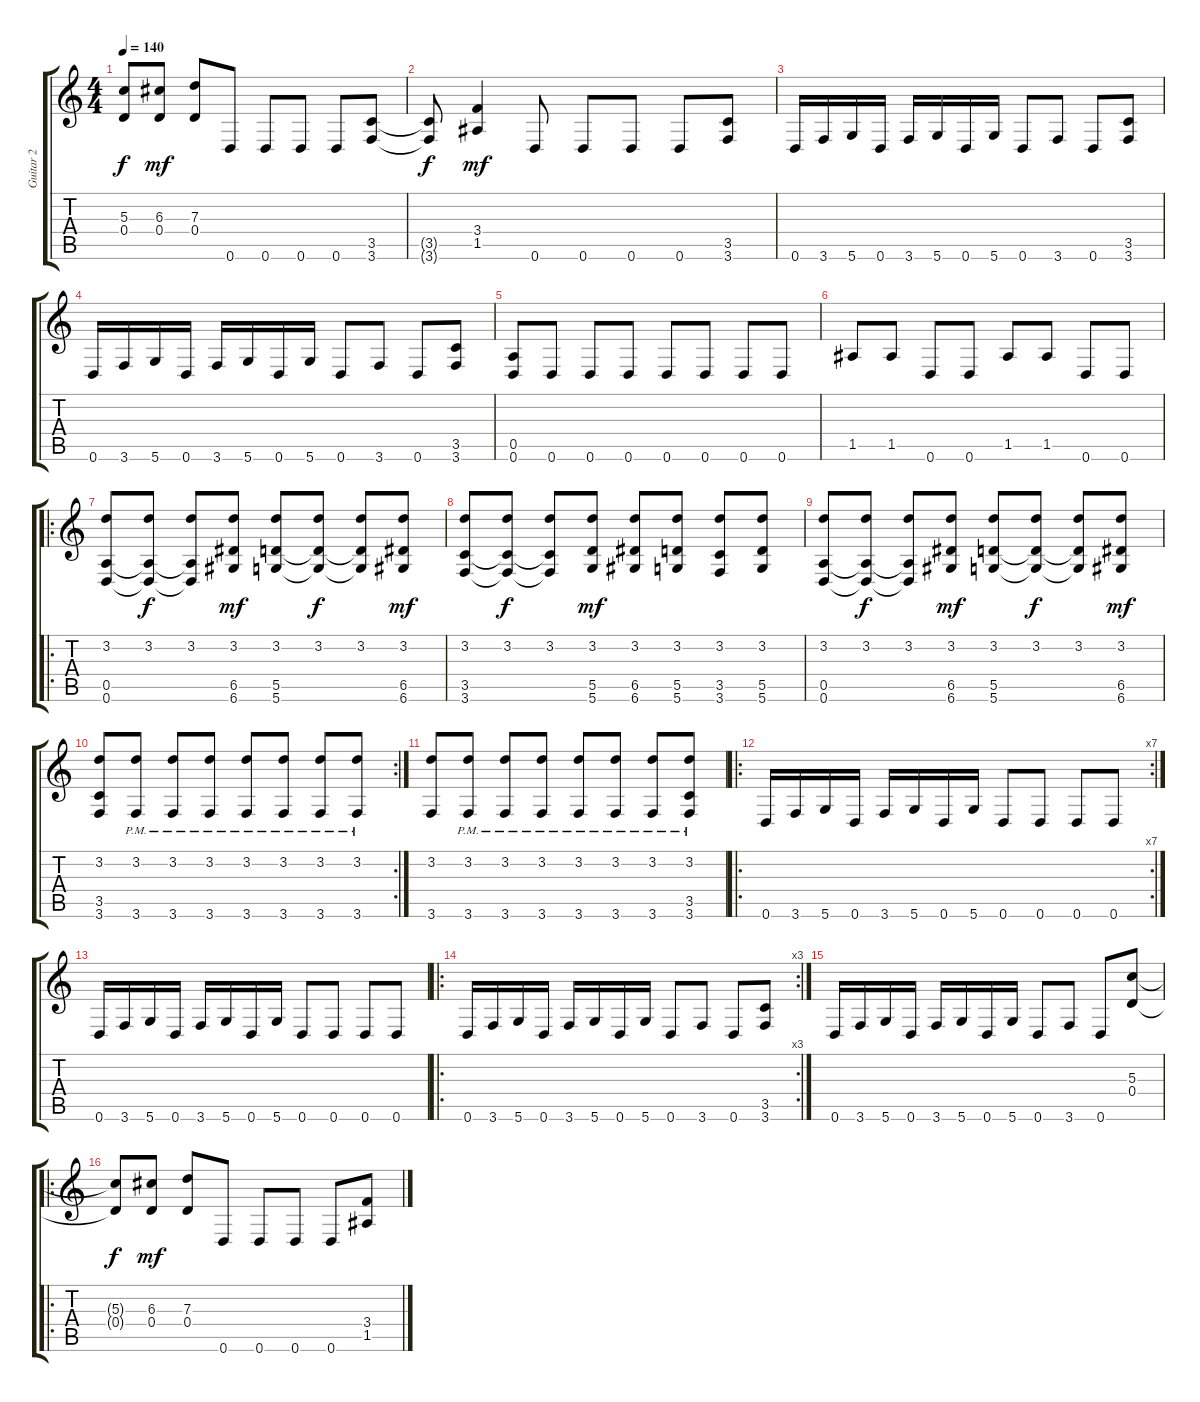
\track ("Guitar 2" "Guitar 2") {instrument distortionguitar}
\staff {score tabs}
\tuning (E4 B3 G3 D3 A2 D2) {hide}
\ts (4 4)
\tempo 140
\clef g2
\ks c
(5.3{t} 0.4{t}).8{dy f} (6.3 0.4).8{dy mf} (7.3 0.4).8 0.6.8 0.6.8 0.6.8 0.6.8 (3.5 3.6).8 |
(3.5{t} 3.6{t}).8{dy f} (3.4 1.5).4{dy mf} 0.6.8 0.6.8 0.6.8 0.6.8 (3.5 3.6).8 |
0.6.16 3.6.16 5.6.16 0.6.16 3.6.16 5.6.16 0.6.16 5.6.16 0.6.8 3.6.8 0.6.8 (3.5 3.6).8 |
0.6.16 3.6.16 5.6.16 0.6.16 3.6.16 5.6.16 0.6.16 5.6.16 0.6.8 3.6.8 0.6.8 (3.5 3.6).8 |
(0.5 0.6).8 0.6.8 0.6.8 0.6.8 0.6.8 0.6.8 0.6.8 0.6.8 |
1.5.8 1.5.8 0.6.8 0.6.8 1.5.8 1.5.8 0.6.8 0.6.8 |
\ro
(3.2 0.5 0.6).8{volume 9} (3.2 0.5{t} 0.6{t}).8{dy f} (3.2 0.5{t} 0.6{t}).8 (3.2 6.5 6.6).8{dy mf} (3.2 5.5 5.6).8 (3.2 5.5{t} 5.6{t}).8{dy f} (3.2 5.5{t} 5.6{t}).8 (3.2 6.5 6.6).8{dy mf} |
(3.2 3.5 3.6).8 (3.2 3.5{t} 3.6{t}).8{dy f} (3.2 3.5{t} 3.6{t}).8 (3.2 5.5 5.6).8{dy mf} (3.2 6.5 6.6).8 (3.2 5.5 5.6).8 (3.2 3.5 3.6).8 (3.2 5.5 5.6).8 |
(3.2 0.5 0.6).8 (3.2 0.5{t} 0.6{t}).8{dy f} (3.2 0.5{t} 0.6{t}).8 (3.2 6.5 6.6).8{dy mf} (3.2 5.5 5.6).8 (3.2 5.5{t} 5.6{t}).8{dy f} (3.2 5.5{t} 5.6{t}).8 (3.2 6.5 6.6).8{dy mf} |
\rc 2
(3.2 3.5 3.6).8 (3.2 3.6{pm}).8 (3.2 3.6{pm}).8 (3.2 3.6{pm}).8 (3.2 3.6{pm}).8 (3.2 3.6{pm}).8 (3.2 3.6{pm}).8 (3.2 3.6{pm}).8 |
(3.2 3.6).8 (3.2 3.6{pm}).8 (3.2 3.6{pm}).8 (3.2 3.6{pm}).8 (3.2 3.6{pm}).8 (3.2 3.6{pm}).8 (3.2 3.6{pm}).8 (3.2 3.5 3.6{pm}).8 |
\ro
\rc 7
0.6.16{volume 16} 3.6.16 5.6.16 0.6.16 3.6.16 5.6.16 0.6.16 5.6.16 0.6.8 0.6.8 0.6.8 0.6.8 |
0.6.16 3.6.16 5.6.16 0.6.16 3.6.16 5.6.16 0.6.16 5.6.16 0.6.8 0.6.8 0.6.8 0.6.8 |
\ro
\rc 3
0.6.16 3.6.16 5.6.16 0.6.16 3.6.16 5.6.16 0.6.16 5.6.16 0.6.8 3.6.8 0.6.8 (3.5 3.6).8 |
0.6.16 3.6.16 5.6.16 0.6.16 3.6.16 5.6.16 0.6.16 5.6.16 0.6.8 3.6.8 0.6.8 (5.3 0.4).8 |
\ro
(5.3{t} 0.4{t}).8{dy f} (6.3 0.4).8{dy mf} (7.3 0.4).8 0.6.8 0.6.8 0.6.8 0.6.8 (3.4 1.5).8
